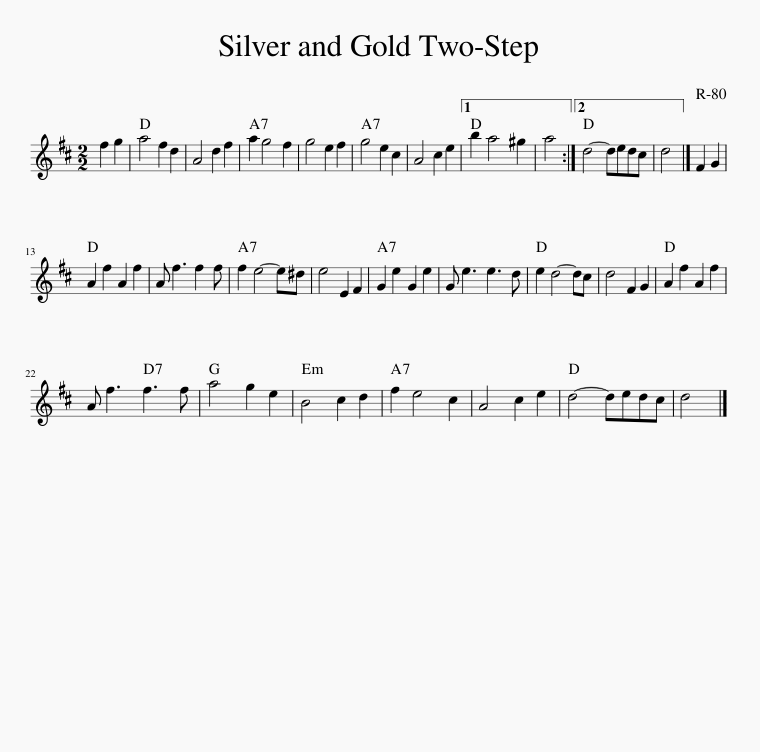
X:1
L:1/8
M:2/2
I:linebreak $
K:D
V:1 treble
V:1
 f2 g2 | a4 f2 d2 | A4 d2 f2 | a2 g4 f2 | g4 e2 f2 | %5
 g4 e2 c2 | A4 c2 e2 |1 b2 a4 ^g2 | a4 :|2 d4- dedc | %10
 d4 |] F2 G2 |$ A2 f2 A2 f2 | A f3 f2 f | f2 e4- e^d | %15
 e4 E2 F2 | G2 e2 G2 e2 | G e3 e3 d | e2 d4- dc | d4 F2 G2 | %20
 A2 f2 A2 f2 |$ A f3 f3 f | a4 g2 e2 | B4 c2 d2 | f2 e4 c2 | %25
 A4 c2 e2 | d4- dedc | d4 |] %28
